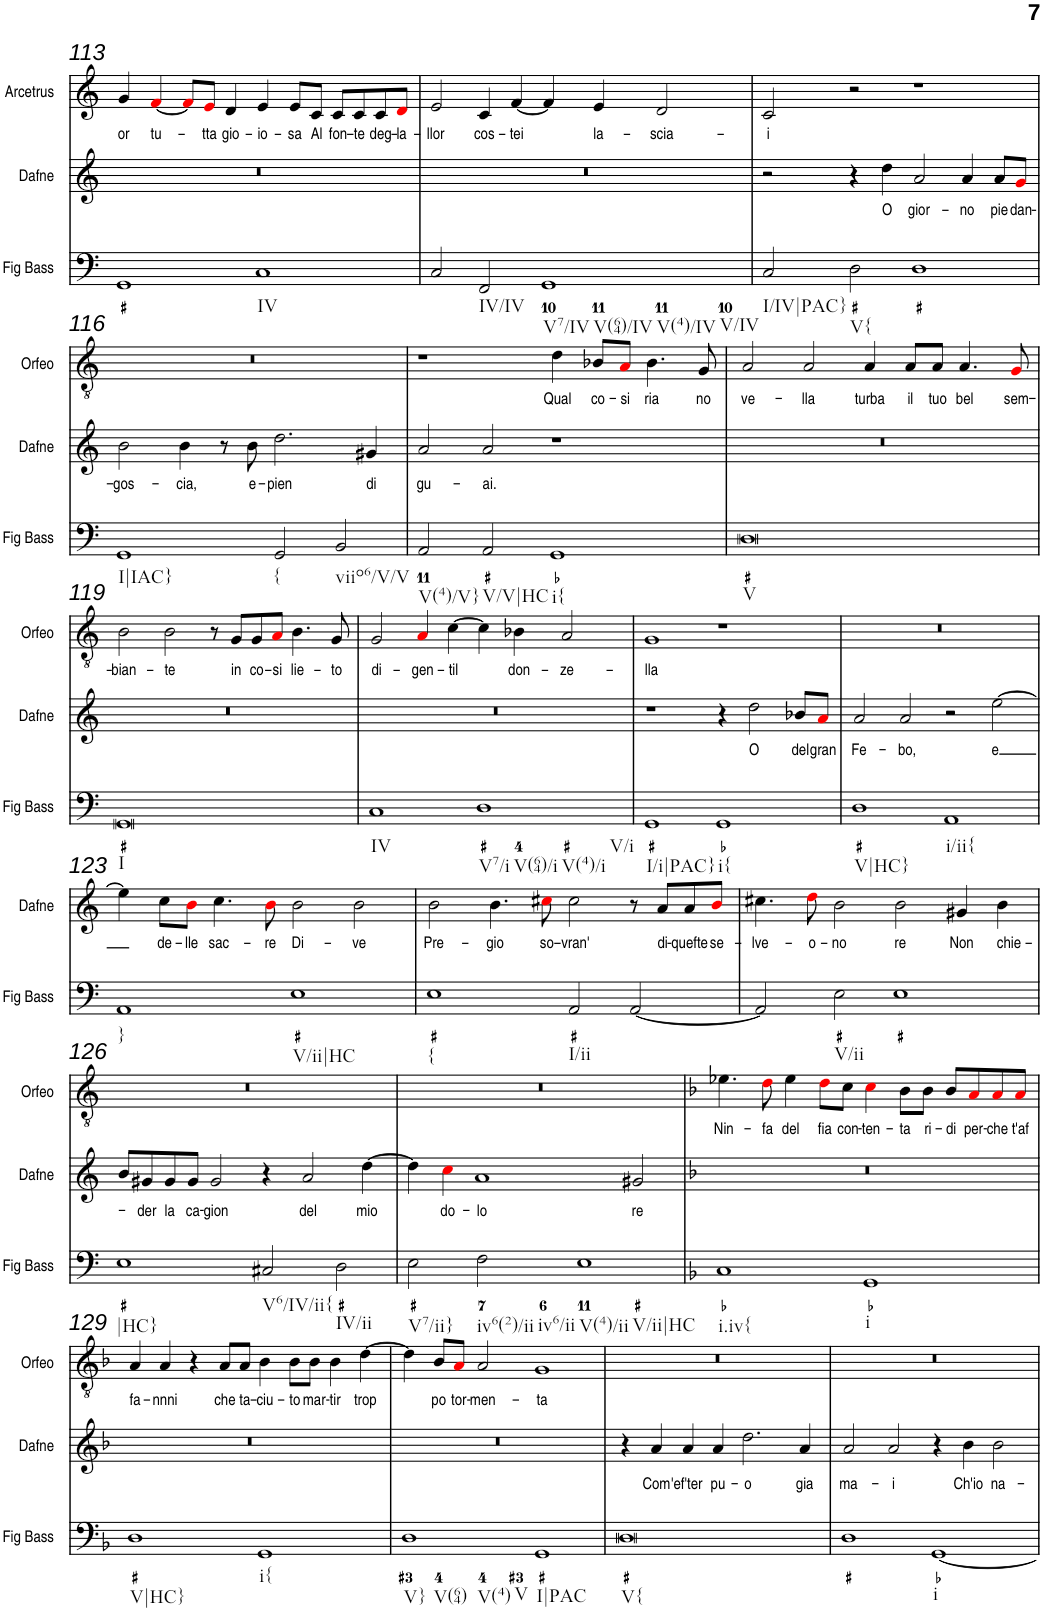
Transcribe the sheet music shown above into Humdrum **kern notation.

**kern	**kern	**text	**kern	**text	**kern	**text
*part4	*part3	*part3	*part2	*part2	*part1	*part1
*staff4	*staff3	*staff3	*staff2	*staff2	*staff1	*staff1
*I"Fig Bass	*I"Dafne	*	*I"Orfeo	*	*I"Arcetrus	*
*I'Fig Bass	*I'Dafne	*	*I'Orfeo	*	*I'Arcetrus	*
!!LO:PB:g=z
*clefF4	*clefG2	*	*clefGv2	*	*clefG2	*
*k[]	*k[]	*	*k[]	*	*k[]	*
*M4/2	*M4/2	*	*M4/2	*	*M4/2	*
=113	=113	=113	=113	=113	=113	=113
!	!	!	!	!	!	!LO:LY:b
1GG	0r	.	0r	.	4g/	or
!	!	!	!	!	!	!LO:LY:b
.	.	.	.	.	[4fi/	tu-
.	.	.	.	.	8fi/L]	.
!	!	!	!	!	!	!LO:LY:b
.	.	.	.	.	8ei/J	-tta
!	!	!	!	!	!	!LO:LY:b
.	.	.	.	.	4d/	gio-
!LO:TX:b:t=IV	!	!	!	!	!	!
!	!	!	!	!	!	!LO:LY:b
1C	.	.	.	.	4e/	-io-
!	!	!	!	!	!	!LO:LY:b
.	.	.	.	.	8e/L	-sa
!	!	!	!	!	!	!LO:LY:b
.	.	.	.	.	8c/J	Al
!	!	!	!	!	!	!LO:LY:b
.	.	.	.	.	8c/L	fon-
!	!	!	!	!	!	!LO:LY:b
.	.	.	.	.	8c/	-te
!	!	!	!	!	!	!LO:LY:b
.	.	.	.	.	8c/	deg-
!	!	!	!	!	!	!LO:LY:b
.	.	.	.	.	8di/J	-la-
=114	=114	=114	=114	=114	=114	=114
!	!	!	!	!	!	!LO:LY:b
2C/	0r	.	0r	.	2e/	-llor
!LO:TX:b:t=IV/IV	!	!	!	!	!	!
!	!	!	!	!	!	!LO:LY:b
2FF/	.	.	.	.	4c/	cos-
!	!	!	!	!	!	!LO:LY:b
.	.	.	.	.	[4f/	-tei
!LO:TX:b:t=V7/IV	!	!	!	!	!	!
!LO:TX:b:t=V(64)/IV	!	!	!	!	!	!
!LO:TX:b:t=V(4)/IV	!	!	!	!	!	!
!LO:TX:b:t=V/IV	!	!	!	!	!	!
1GG	.	.	.	.	4f/]	.
!	!	!	!	!	!	!LO:LY:b
.	.	.	.	.	4e/	la-
!	!	!	!	!	!	!LO:LY:b
.	.	.	.	.	2d/	-scia-
=115	=115	=115	=115	=115	=115	=115
!LO:TX:b:t=I/IV|PAC}	!	!	!	!	!	!
!	!	!	!	!	!	!LO:LY:b
2C/	2r	.	0r	.	2c/	-i
!LO:TX:b:t=V{	!	!	!	!	!	!
2D\	4r	.	.	.	2r	.
!	!	!LO:LY:b	!	!	!	!
.	4dd\	O	.	.	.	.
!	!	!LO:LY:b	!	!	!	!
1D	2a/	gior-	.	.	1r	.
!	!	!LO:LY:b	!	!	!	!
.	4a/	-no	.	.	.	.
!	!	!LO:LY:b	!	!	!	!
.	8a/L	pie	.	.	.	.
!	!	!LO:LY:b	!	!	!	!
.	8gi/J	dan-	.	.	.	.
!!LO:LB:g=z
=116	=116	=116	=116	=116	=116	=116
!LO:TX:b:t=I|IAC}	!	!	!	!	!	!
!	!	!LO:LY:b	!	!	!	!
1GG	2b\	-gos-	0r	.	0r	.
!	!	!LO:LY:b	!	!	!	!
.	4b\	-cia,	.	.	.	.
.	8r	.	.	.	.	.
!	!	!LO:LY:b	!	!	!	!
.	8b\	e-	.	.	.	.
!LO:TX:b:t={	!	!	!	!	!	!
!	!	!LO:LY:b	!	!	!	!
2GG/	2.dd\	-pien	.	.	.	.
!LO:TX:b:t=viio6/V/V	!	!	!	!	!	!
2BB/	.	.	.	.	.	.
!	!	!LO:LY:b	!	!	!	!
.	4g#X/	di	.	.	.	.
=117	=117	=117	=117	=117	=117	=117
*k[]	*k[]	*	*k[]	*	*k[]	*
!LO:TX:b:t=V(4)/V}	!	!	!	!	!	!
!	!	!LO:LY:b	!	!	!	!
2AA/	2a/	gu-	1r	.	0r	.
!LO:TX:b:t=V/V|HC	!	!	!	!	!	!
!	!	!LO:LY:b	!	!	!	!
2AA/	2a/	-ai.	.	.	.	.
!LO:TX:b:t=i{	!	!	!	!	!	!
!	!	!	!	!LO:LY:b	!	!
1GG	1r	.	4d\	Qual	.	.
!	!	!	!	!LO:LY:b	!	!
.	.	.	8B-X/L	co-	.	.
!	!	!	!	!LO:LY:b	!	!
.	.	.	8Ai/J	-si	.	.
!	!	!	!	!LO:LY:b	!	!
.	.	.	4.B-\	ria	.	.
!	!	!	!	!LO:LY:b	!	!
.	.	.	8G/	no	.	.
=118	=118	=118	=118	=118	=118	=118
!LO:TX:b:t=V	!	!	!	!	!	!
!	!	!	!	!LO:LY:b	!	!
0D	0r	.	2A/	ve-	0r	.
!	!	!	!	!LO:LY:b	!	!
.	.	.	2A/	-lla	.	.
!	!	!	!	!LO:LY:b	!	!
.	.	.	4A/	turba	.	.
!	!	!	!	!LO:LY:b	!	!
.	.	.	8A/L	il	.	.
!	!	!	!	!LO:LY:b	!	!
.	.	.	8A/J	tuo	.	.
!	!	!	!	!LO:LY:b	!	!
.	.	.	4.A/	bel	.	.
!	!	!	!	!LO:LY:b	!	!
.	.	.	8Gi/	sem-	.	.
!!LO:LB:g=z
=119	=119	=119	=119	=119	=119	=119
!LO:TX:b:t=I	!	!	!	!	!	!
!	!	!	!	!LO:LY:b	!	!
0GG	0r	.	2B\	-bian-	0r	.
!	!	!	!	!LO:LY:b	!	!
.	.	.	2B\	-te	.	.
.	.	.	8r	.	.	.
!	!	!	!	!LO:LY:b	!	!
.	.	.	8G/L	in	.	.
!	!	!	!	!LO:LY:b	!	!
.	.	.	8G/	co-	.	.
!	!	!	!	!LO:LY:b	!	!
.	.	.	8Ai/J	-si	.	.
!	!	!	!	!LO:LY:b	!	!
.	.	.	4.B\	lie-	.	.
!	!	!	!	!LO:LY:b	!	!
.	.	.	8G/	-to	.	.
=120	=120	=120	=120	=120	=120	=120
!LO:TX:b:t=IV	!	!	!	!	!	!
!	!	!	!	!LO:LY:b	!	!
1C	0r	.	2G/	di-	0r	.
!	!	!	!	!LO:LY:b	!	!
.	.	.	4Ai/	-gen-	.	.
!	!	!	!	!LO:LY:b	!	!
.	.	.	[4c\	-til	.	.
!LO:TX:b:t=V7/i	!	!	!	!	!	!
!LO:TX:b:t=V(64)/i	!	!	!	!	!	!
!LO:TX:b:t=V(4)/i	!	!	!	!	!	!
!LO:TX:b:t=V/i	!	!	!	!	!	!
1D	.	.	4c\]	.	.	.
!	!	!	!	!LO:LY:b	!	!
.	.	.	4B-X\	don-	.	.
!	!	!	!	!LO:LY:b	!	!
.	.	.	2A/	-ze-	.	.
=121	=121	=121	=121	=121	=121	=121
!LO:TX:b:t=I/i|PAC}	!	!	!	!	!	!
!	!	!	!	!LO:LY:b	!	!
1GG	1r	.	1G	-lla	0r	.
!LO:TX:b:t=i{	!	!	!	!	!	!
1GG	4r	.	1r	.	.	.
!	!	!LO:LY:b	!	!	!	!
.	2dd\	O	.	.	.	.
!	!	!LO:LY:b	!	!	!	!
.	8b-X/L	del	.	.	.	.
!	!	!LO:LY:b	!	!	!	!
.	8ai/J	gran	.	.	.	.
=122	=122	=122	=122	=122	=122	=122
!LO:TX:b:t=V|HC}	!	!	!	!	!	!
!	!	!LO:LY:b	!	!	!	!
1D	2a/	Fe-	0r	.	0r	.
!	!	!LO:LY:b	!	!	!	!
.	2a/	-bo,	.	.	.	.
!LO:TX:b:t=i/ii{	!	!	!	!	!	!
1AA	2r	.	.	.	.	.
!	!	!LO:LY:b	!	!	!	!
.	[2ee\	e	.	.	.	.
!!LO:LB:g=z
=123	=123	=123	=123	=123	=123	=123
!LO:TX:b:t=}	!	!	!	!	!	!
1AA	4ee\]	.	0r	.	0r	.
!	!	!LO:LY:b	!	!	!	!
.	8cc\L	de-	.	.	.	.
!	!	!LO:LY:b	!	!	!	!
.	8bi\J	-lle	.	.	.	.
!	!	!LO:LY:b	!	!	!	!
.	4.cc\	sac-	.	.	.	.
!	!	!LO:LY:b	!	!	!	!
.	8bi\	-re	.	.	.	.
!LO:TX:b:t=V/ii|HC	!	!	!	!	!	!
!	!	!LO:LY:b	!	!	!	!
1E	2b\	Di-	.	.	.	.
!	!	!LO:LY:b	!	!	!	!
.	2b\	-ve	.	.	.	.
=124	=124	=124	=124	=124	=124	=124
!LO:TX:b:t={	!	!	!	!	!	!
!	!	!LO:LY:b	!	!	!	!
1E	2b\	Pre-	0r	.	0r	.
!	!	!LO:LY:b	!	!	!	!
.	4.b\	-gio	.	.	.	.
!	!	!LO:LY:b	!	!	!	!
.	8cc#Xi\	so-	.	.	.	.
!LO:TX:b:t=I/ii	!	!	!	!	!	!
!	!	!LO:LY:b	!	!	!	!
2AA/	2cc#\	-vran'	.	.	.	.
[2AA/	8r	.	.	.	.	.
!	!	!LO:LY:b	!	!	!	!
.	8a/L	di-	.	.	.	.
!	!	!LO:LY:b	!	!	!	!
.	8a/	-quefte	.	.	.	.
!	!	!LO:LY:b	!	!	!	!
.	8bi/J	se-	.	.	.	.
=125	=125	=125	=125	=125	=125	=125
!	!	!LO:LY:b	!	!	!	!
2AA/]	4.cc#X\	-lve-	0r	.	0r	.
!	!	!LO:LY:b	!	!	!	!
.	8ddi\	-o-	.	.	.	.
!LO:TX:b:t=V/ii	!	!	!	!	!	!
!	!	!LO:LY:b	!	!	!	!
2E\	2b\	-no	.	.	.	.
!	!	!LO:LY:b	!	!	!	!
1E	2b\	re	.	.	.	.
!	!	!LO:LY:b	!	!	!	!
.	4g#X/	Non	.	.	.	.
!	!	!LO:LY:b	!	!	!	!
.	4b\	chie-	.	.	.	.
!!LO:LB:g=z
=126	=126	=126	=126	=126	=126	=126
!LO:TX:b:t=|HC}	!	!	!	!	!	!
1E	8b/L	.	0r	.	0r	.
!	!	!LO:LY:b	!	!	!	!
.	8g#X/	-der	.	.	.	.
!	!	!LO:LY:b	!	!	!	!
.	8g#/	la	.	.	.	.
!	!	!LO:LY:b	!	!	!	!
.	8g#/J	ca-	.	.	.	.
!	!	!LO:LY:b	!	!	!	!
.	2g#/	-gion	.	.	.	.
!LO:TX:b:t=V6/IV/ii{	!	!	!	!	!	!
2C#X/	4r	.	.	.	.	.
!	!	!LO:LY:b	!	!	!	!
.	2a/	del	.	.	.	.
!LO:TX:b:t=IV/ii	!	!	!	!	!	!
2D\	.	.	.	.	.	.
!	!	!LO:LY:b	!	!	!	!
.	[4dd\	mio	.	.	.	.
=127	=127	=127	=127	=127	=127	=127
!LO:TX:b:t=V7/ii}	!	!	!	!	!	!
2E\	4dd\]	.	0r	.	0r	.
!	!	!LO:LY:b	!	!	!	!
.	4cci\	do-	.	.	.	.
!LO:TX:b:t=iv6(2)/ii	!	!	!	!	!	!
!LO:TX:b:t=iv6/ii	!	!	!	!	!	!
!	!	!LO:LY:b	!	!	!	!
2F\	1a	-lo	.	.	.	.
!LO:TX:b:t=V(4)/ii	!	!	!	!	!	!
!LO:TX:b:t=V/ii|HC	!	!	!	!	!	!
1E	.	.	.	.	.	.
!	!	!LO:LY:b	!	!	!	!
.	2g#X/	re	.	.	.	.
=128	=128	=128	=128	=128	=128	=128
*k[b-]	*k[b-]	*	*k[b-]	*	*k[b-]	*
!LO:TX:b:t=i.iv{	!	!	!	!	!	!
!	!	!	!	!LO:LY:b	!	!
1C	0r	.	4.e-X\	Nin-	0r	.
!	!	!	!	!LO:LY:b	!	!
.	.	.	8di\	-fa	.	.
!	!	!	!	!LO:LY:b	!	!
.	.	.	4e-\	del	.	.
!	!	!	!	!LO:LY:b	!	!
.	.	.	8di\L	fia	.	.
!	!	!	!	!LO:LY:b	!	!
.	.	.	8c\J	con-	.	.
!LO:TX:b:t=i	!	!	!	!	!	!
!	!	!	!	!LO:LY:b	!	!
1GG	.	.	4ci\	-ten-	.	.
!	!	!	!	!LO:LY:b	!	!
.	.	.	8B-\L	-ta	.	.
!	!	!	!	!LO:LY:b	!	!
.	.	.	8B-\J	ri-	.	.
!	!	!	!	!LO:LY:b	!	!
.	.	.	8B-/L	-di	.	.
!	!	!	!	!LO:LY:b	!	!
.	.	.	8Ai/	per-	.	.
!	!	!	!	!LO:LY:b	!	!
.	.	.	8Ai/	-che	.	.
!	!	!	!	!LO:LY:b	!	!
.	.	.	8Ai/J	t'af	.	.
!!LO:LB:g=z
=129	=129	=129	=129	=129	=129	=129
!LO:TX:b:t=V|HC}	!	!	!	!	!	!
!	!	!	!	!LO:LY:b	!	!
1D	0r	.	4A/	fa-	0r	.
!	!	!	!	!LO:LY:b	!	!
.	.	.	4A/	-nnni	.	.
.	.	.	4r	.	.	.
!	!	!	!	!LO:LY:b	!	!
.	.	.	8A/L	che	.	.
!	!	!	!	!LO:LY:b	!	!
.	.	.	8A/J	ta-	.	.
!LO:TX:b:t=i{	!	!	!	!	!	!
!	!	!	!	!LO:LY:b	!	!
1GG	.	.	4B-\	-ciu-	.	.
!	!	!	!	!LO:LY:b	!	!
.	.	.	8B-\L	-to	.	.
!	!	!	!	!LO:LY:b	!	!
.	.	.	8B-\J	mar-	.	.
!	!	!	!	!LO:LY:b	!	!
.	.	.	4B-\	-tir	.	.
!	!	!	!	!LO:LY:b	!	!
.	.	.	[4d\	trop	.	.
=130	=130	=130	=130	=130	=130	=130
!LO:TX:b:t=V}	!	!	!	!	!	!
!LO:TX:b:t=V(64)	!	!	!	!	!	!
!LO:TX:b:t=V(4)	!	!	!	!	!	!
!LO:TX:b:t=V	!	!	!	!	!	!
1D	0r	.	4d\]	.	0r	.
!	!	!	!	!LO:LY:b	!	!
.	.	.	8B-/L	po	.	.
!	!	!	!	!LO:LY:b	!	!
.	.	.	8Ai/J	tor-	.	.
!	!	!	!	!LO:LY:b	!	!
.	.	.	2A/	-men-	.	.
!LO:TX:b:t=I|PAC	!	!	!	!	!	!
!	!	!	!	!LO:LY:b	!	!
1GG	.	.	1G	-ta	.	.
=131	=131	=131	=131	=131	=131	=131
!LO:TX:b:t=V{	!	!	!	!	!	!
0D	4r	.	0r	.	0r	.
!	!	!LO:LY:b	!	!	!	!
.	4a/	Com	.	.	.	.
!	!	!LO:LY:b	!	!	!	!
.	4a/	'ef'ter	.	.	.	.
!	!	!LO:LY:b	!	!	!	!
.	4a/	pu-	.	.	.	.
!	!	!LO:LY:b	!	!	!	!
.	2.dd\	-o	.	.	.	.
!	!	!LO:LY:b	!	!	!	!
.	4a/	gia	.	.	.	.
=132	=132	=132	=132	=132	=132	=132
!	!	!LO:LY:b	!	!	!	!
1D	2a/	ma-	0r	.	0r	.
!	!	!LO:LY:b	!	!	!	!
.	2a/	-i	.	.	.	.
!LO:TX:b:t=i	!	!	!	!	!	!
[1GG	4r	.	.	.	.	.
!	!	!LO:LY:b	!	!	!	!
.	4b-\	Ch'io	.	.	.	.
!	!	!LO:LY:b	!	!	!	!
.	2b-\	na-	.	.	.	.
=	=	=	=	=	=	=
*-	*-	*-	*-	*-	*-	*-
